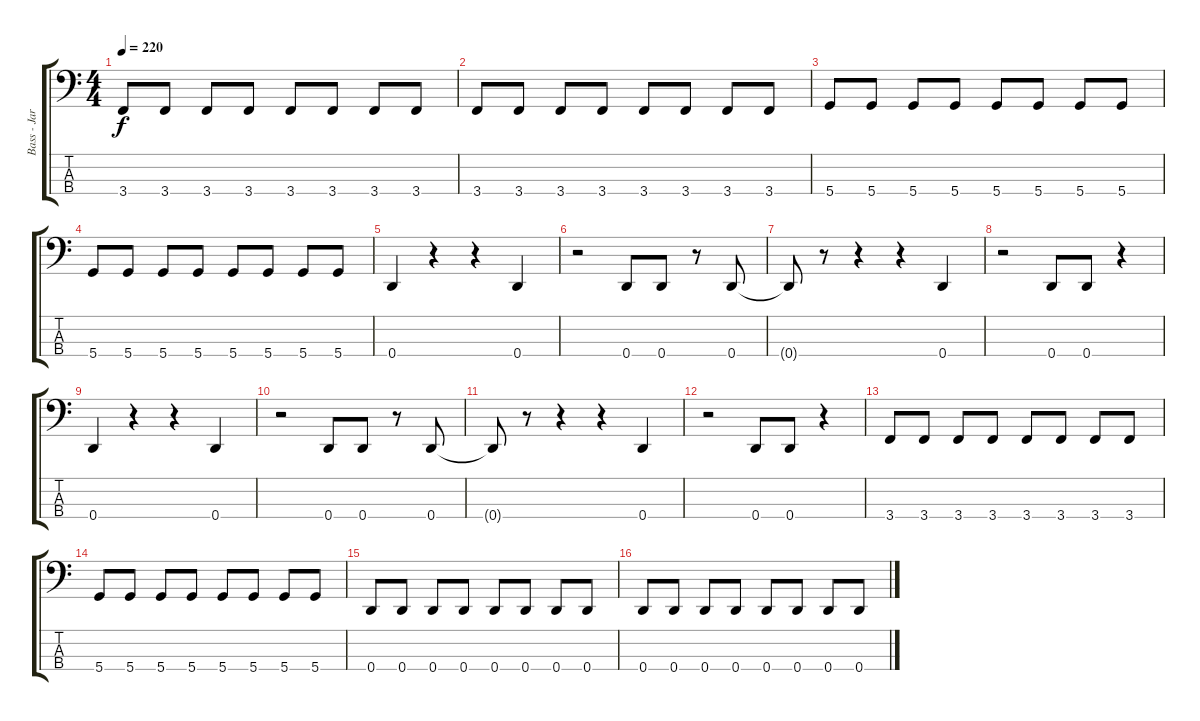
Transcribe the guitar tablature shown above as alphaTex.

\track ("Bass - Jared Warth" "Bass - Jar") {instrument electricbasspick}
\staff {score tabs}
\tuning (G2 D2 A1 D1) {hide}
\ts (4 4)
\tempo 220
\clef f4
\ks c
3.4.8{dy f} 3.4.8 3.4.8 3.4.8 3.4.8 3.4.8 3.4.8 3.4.8 |
3.4.8 3.4.8 3.4.8 3.4.8 3.4.8 3.4.8 3.4.8 3.4.8 |
5.4.8 5.4.8 5.4.8 5.4.8 5.4.8 5.4.8 5.4.8 5.4.8 |
5.4.8 5.4.8 5.4.8 5.4.8 5.4.8 5.4.8 5.4.8 5.4.8 |
0.4.4 r.4 r.4 0.4.4 |
r.2 0.4.8 0.4.8 r.8 0.4.8 |
0.4{t}.8 r.8 r.4 r.4 0.4.4 |
r.2 0.4.8 0.4.8 r.4 |
0.4.4 r.4 r.4 0.4.4 |
r.2 0.4.8 0.4.8 r.8 0.4.8 |
0.4{t}.8 r.8 r.4 r.4 0.4.4 |
r.2 0.4.8 0.4.8 r.4 |
3.4.8 3.4.8 3.4.8 3.4.8 3.4.8 3.4.8 3.4.8 3.4.8 |
5.4.8 5.4.8 5.4.8 5.4.8 5.4.8 5.4.8 5.4.8 5.4.8 |
0.4.8 0.4.8 0.4.8 0.4.8 0.4.8 0.4.8 0.4.8 0.4.8 |
0.4.8 0.4.8 0.4.8 0.4.8 0.4.8 0.4.8 0.4.8 0.4.8
